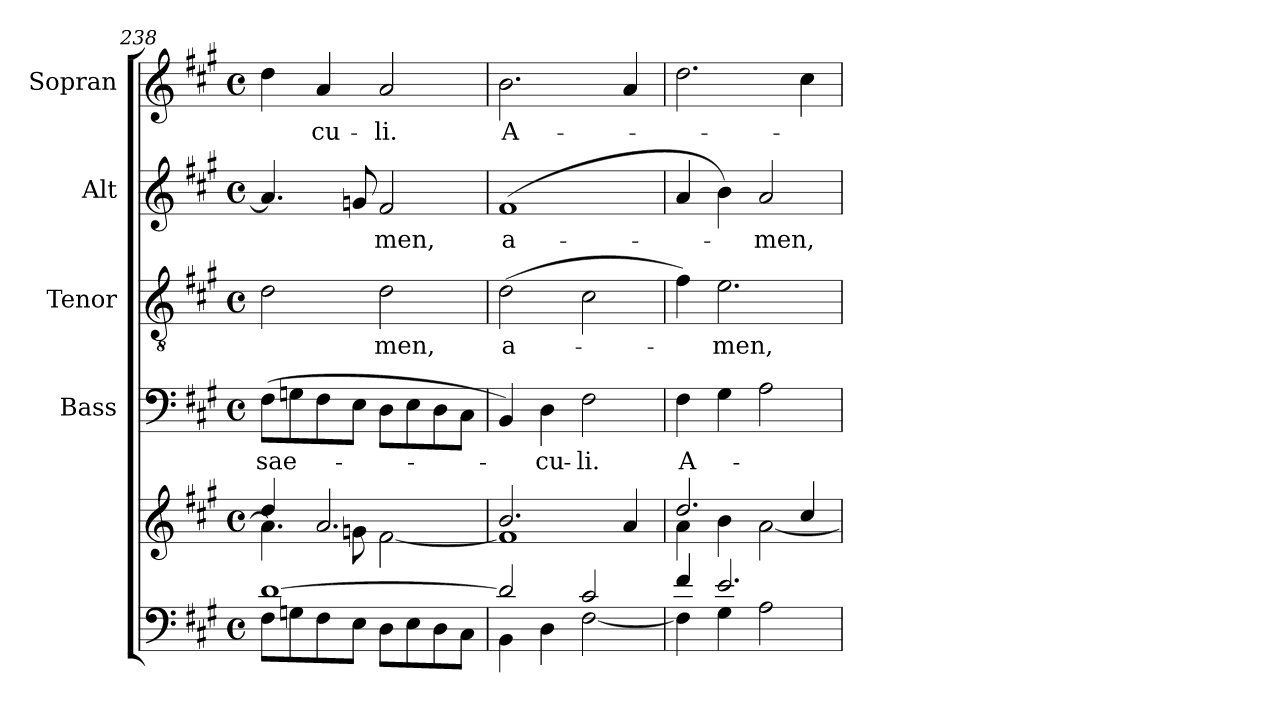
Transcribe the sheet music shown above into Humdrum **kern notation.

**kern	**kern	**kern	**text	**kern	**text	**kern	**text	**kern	**text
*part5	*part5	*part4	*part4	*part3	*part3	*part2	*part2	*part1	*part1
*staff6	*staff5	*staff4	*staff4	*staff3	*staff3	*staff2	*staff2	*staff1	*staff1
*	*	*I"Bass	*	*I"Tenor	*	*I"Alt	*	*I"Sopran	*
*	*	*I'B.	*	*I'T.	*	*I'A.	*	*I'S.	*
*clefF4	*clefG2	*clefF4	*	*clefGv2	*	*clefG2	*	*clefG2	*
*k[f#c#g#]	*k[f#c#g#]	*k[f#c#g#]	*	*k[f#c#g#]	*	*k[f#c#g#]	*	*k[f#c#g#]	*
*A:	*A:	*A:	*	*A:	*	*A:	*	*A:	*
*M4/4	*M4/4	*M4/4	*	*M4/4	*	*M4/4	*	*M4/4	*
*met(c)	*met(c)	*met(c)	*	*met(c)	*	*met(c)	*	*met(c)	*
=238	=238	=238	=238	=238	=238	=238	=238	=238	=238
*^	*^	*	*	*	*	*	*	*	*
!	!	!	!	!	!LO:LY:b	!	!	!	!	!	!
[>1d	8F#\L	4dd/	4.a\]	(>8F#\L	sae-	2d\	.	4.a/]	.	4dd\	.
.	8Gn\	.	.	8Gn\	.	.	.	.	.	.	.
!	!	!	!	!	!	!	!	!	!	!	!LO:LY:b
.	8F#\	2.a/	.	8F#\	.	.	.	.	.	4a/	-cu-
.	8E\J	.	8gn\	8E\J	.	.	.	8gn/	.	.	.
!	!	!	!	!	!	!	!LO:LY:b	!	!LO:LY:b	!	!LO:LY:b
.	8D\L	.	[<2f#\	8D\L	.	2d\	-men,	2f#/	-men,	2a/	-li.
.	8E\	.	.	8E\	.	.	.	.	.	.	.
.	8D\	.	.	8D\	.	.	.	.	.	.	.
.	8C#\J	.	.	8C#\J	.	.	.	.	.	.	.
=239	=239	=239	=239	=239	=239	=239	=239	=239	=239	=239	=239
!	!	!	!	!	!	!	!LO:LY:b	!	!LO:LY:b	!	!LO:LY:b
2d/]	4BB\	2.b/	1f#]	4BB/)	.	(>2d\	a-	(>1f#	a-	2.b\	A-
!	!	!	!	!	!LO:LY:b	!	!	!	!	!	!
.	4D\	.	.	4D\	-cu-	.	.	.	.	.	.
!	!	!	!	!	!LO:LY:b	!	!	!	!	!	!
2c#/	[<2F#\	.	.	2F#\	-li.	2c#\	.	.	.	.	.
.	.	4a/	.	.	.	.	.	.	.	4a/	.
=240	=240	=240	=240	=240	=240	=240	=240	=240	=240	=240	=240
!	!	!	!	!	!LO:LY:b	!	!	!	!	!	!
4f#/	4F#\]	2.dd/	4a\	4F#\	A-	4f#\)	.	4a/	.	2.dd\	.
!	!	!	!	!	!	!	!LO:LY:b	!	!	!	!
2.e/	4G#\	.	4b\	4G#\	.	2.e\	-men,	4b\)	.	.	.
!	!	!	!	!	!	!	!	!	!LO:LY:b	!	!
.	2A\	.	[<2a\	2A\	.	.	.	2a/	-men,	.	.
.	.	4cc#/	.	.	.	.	.	.	.	4cc#\	.
*v	*v	*	*	*	*	*	*	*	*	*	*
*	*v	*v	*	*	*	*	*	*	*	*
=	=	=	=	=	=	=	=	=	=
*-	*-	*-	*-	*-	*-	*-	*-	*-	*-
